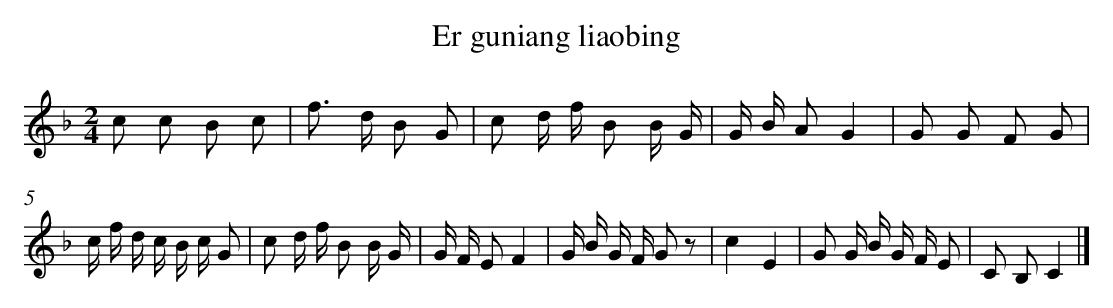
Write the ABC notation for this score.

X:1
T: Er guniang liaobing
L: 1/16
M: 2/4
K: F
c2 c2 B2 c2 [I:setbarnb 1]|
f2> d2 B2 G2 |
c2 d f B2 B G |
G B A2G4 |
G2 G2 F2 G2 |
c f d c B c G2 |
c2 d f B2 B G |
G F E2F4 |
G B G F G2 z2 |
c4E4 |
G2 G B G F E2 |
C2 B,2C4 |]
